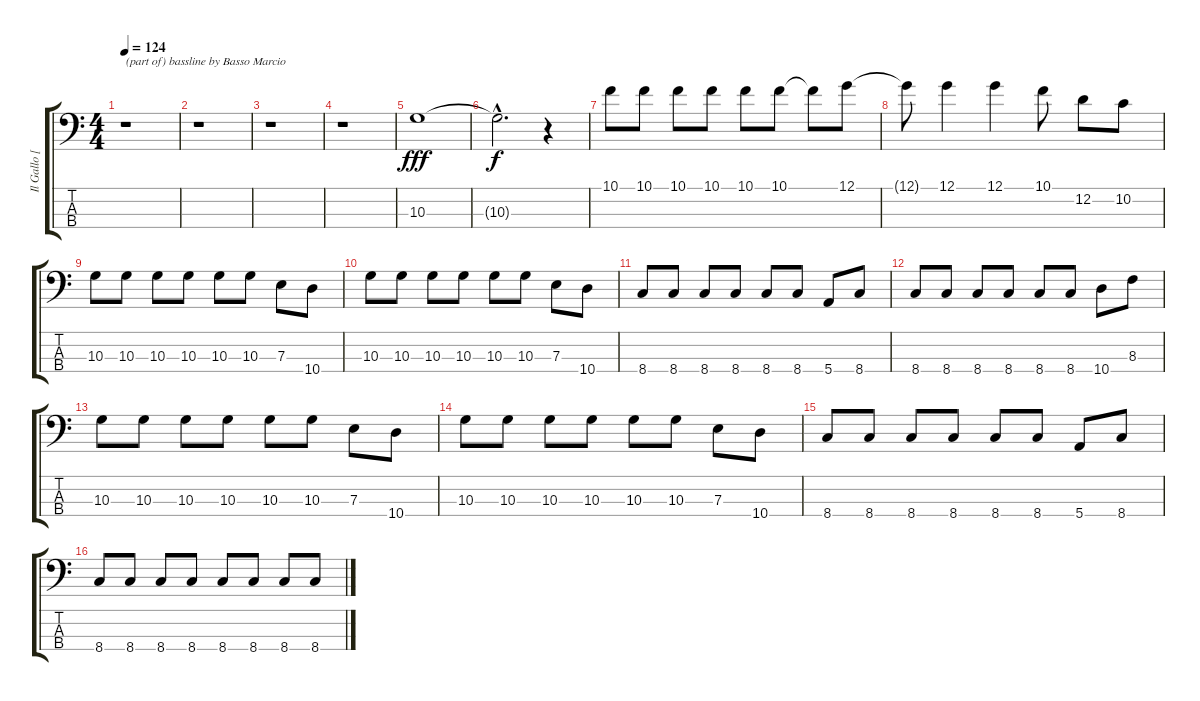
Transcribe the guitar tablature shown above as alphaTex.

\track ("Il Gallo [bass]" "Il Gallo [") {instrument electricbassfinger}
\staff {score tabs}
\tuning (G2 D2 A1 E1) {hide}
\ts (4 4)
\tempo 124
\clef f4
\ks c
r.1{txt "(part of) bassline by Basso Marcio" dy fff instrument electricbassfinger} |
r.1 |
r.1 |
r.1 |
10.3.1 |
10.3{hac t}.2{d dy f} r.4 |
10.1.8 10.1.8 10.1.8 10.1.8 10.1.8 10.1.8 10.1{t}.8 12.1.8 |
12.1{t}.8 12.1.4 12.1.4 10.1.8 12.2.8 10.2.8 |
10.3.8 10.3.8 10.3.8 10.3.8 10.3.8 10.3.8 7.3.8 10.4.8 |
10.3.8 10.3.8 10.3.8 10.3.8 10.3.8 10.3.8 7.3.8 10.4.8 |
8.4.8 8.4.8 8.4.8 8.4.8 8.4.8 8.4.8 5.4.8 8.4.8 |
8.4.8 8.4.8 8.4.8 8.4.8 8.4.8 8.4.8 10.4.8 8.3.8 |
10.3.8 10.3.8 10.3.8 10.3.8 10.3.8 10.3.8 7.3.8 10.4.8 |
10.3.8 10.3.8 10.3.8 10.3.8 10.3.8 10.3.8 7.3.8 10.4.8 |
8.4.8 8.4.8 8.4.8 8.4.8 8.4.8 8.4.8 5.4.8 8.4.8 |
8.4.8 8.4.8 8.4.8 8.4.8 8.4.8 8.4.8 8.4.8 8.4.8
